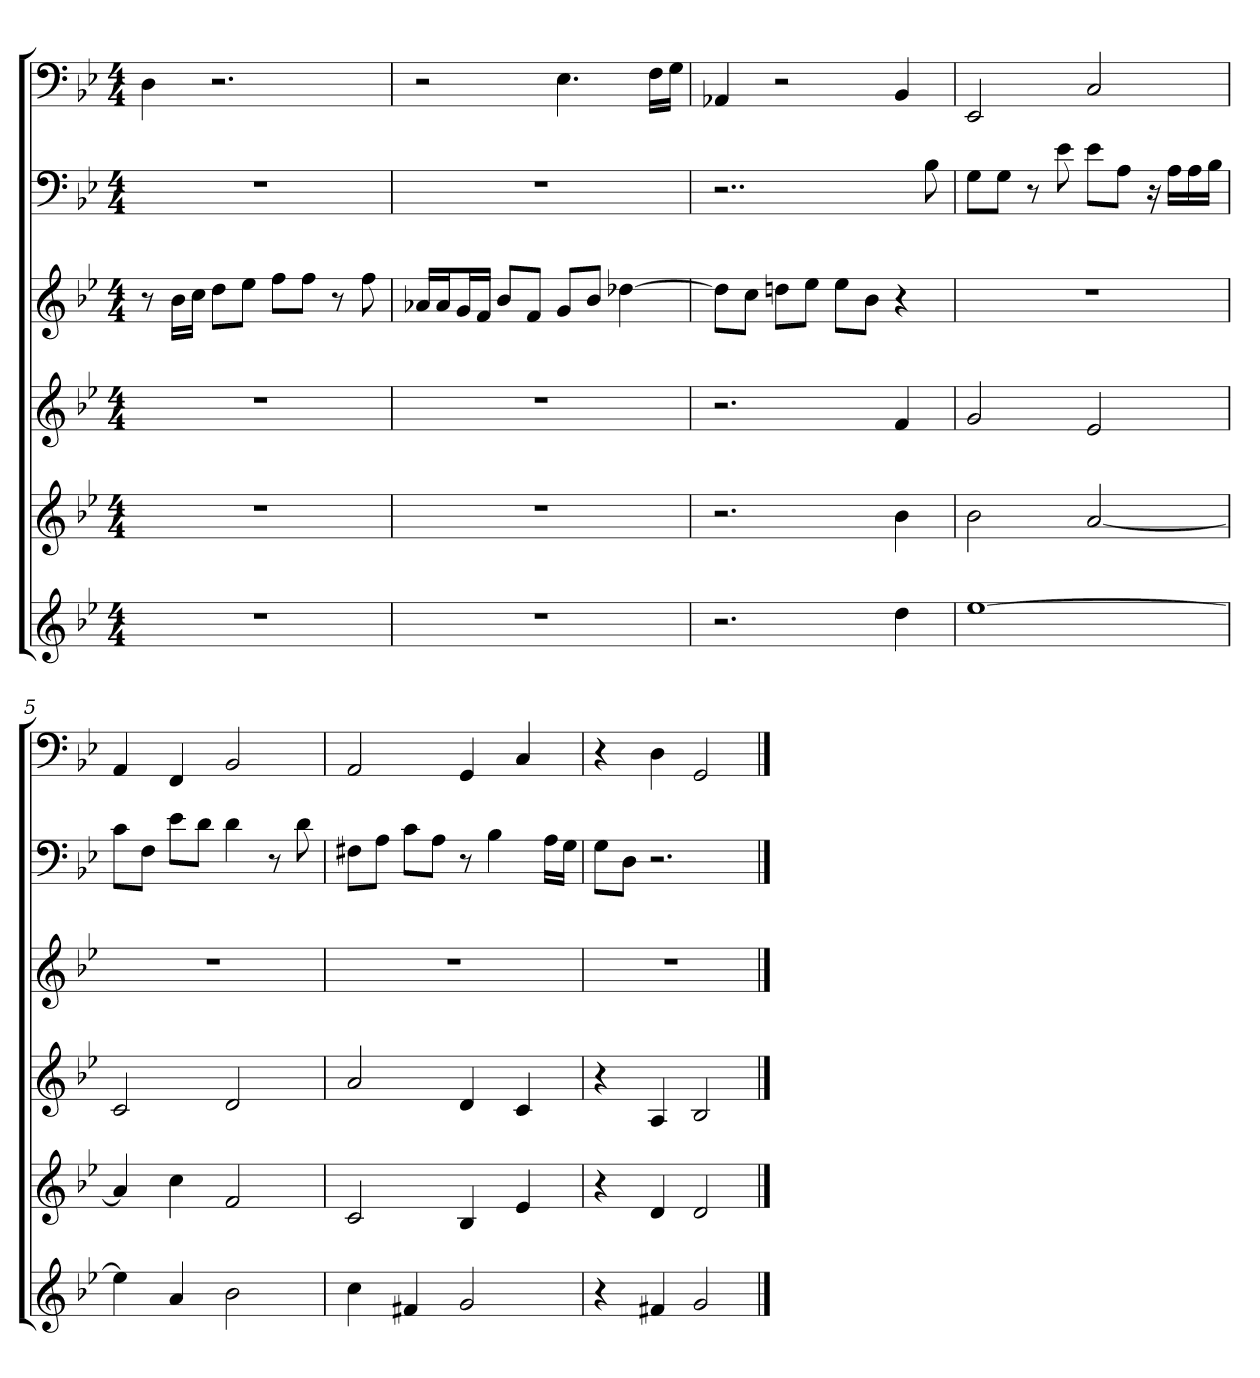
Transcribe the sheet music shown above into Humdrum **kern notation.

**kern	**kern	**kern	**kern	**kern	**kern
*part6	*part5	*part4	*part3	*part2	*part1
*staff6	*staff5	*staff4	*staff3	*staff2	*staff1
*k[b-e-]	*k[b-e-]	*k[b-e-]	*k[b-e-]	*k[b-e-]	*k[b-e-]
*g:	*g:	*g:	*g:	*g:	*g:
*M4/4	*M4/4	*M4/4	*M4/4	*M4/4	*M4/4
=1	=1	=1	=1	=1	=1
1r	1r	1r	8r	1r	4D
.	.	.	16b-LL	.	.
.	.	.	16ccJJ	.	.
.	.	.	8ddL	.	2.r
.	.	.	8ee-J	.	.
.	.	.	8ffL	.	.
.	.	.	8ffJ	.	.
.	.	.	8r	.	.
.	.	.	8ff	.	.
=2	=2	=2	=2	=2	=2
1r	1r	1r	16a-XLL	1r	2r
.	.	.	16a-J	.	.
.	.	.	16gL	.	.
.	.	.	16fJJ	.	.
.	.	.	8b-L	.	.
.	.	.	8fJ	.	.
.	.	.	8gL	.	4.E-
.	.	.	8b-J	.	.
.	.	.	[4dd-X	.	.
.	.	.	.	.	16FLL
.	.	.	.	.	16GJJ
=3	=3	=3	=3	=3	=3
2.r	2.r	2.r	8dd-L]	2..r	4AA-X
.	.	.	8ccJ	.	.
.	.	.	8ddnL	.	2r
.	.	.	8ee-J	.	.
.	.	.	8ee-L	.	.
.	.	.	8b-J	.	.
4dd	4b-	4f	4r	.	4BB-
.	.	.	.	8B-	.
=4	=4	=4	=4	=4	=4
[1ee-	2b-	2g	1r	8GL	2EE-
.	.	.	.	8GJ	.
.	.	.	.	8r	.
.	.	.	.	8e-	.
.	[2a	2e-	.	8e-L	2C
.	.	.	.	8AJ	.
.	.	.	.	16r	.
.	.	.	.	16ALL	.
.	.	.	.	16A	.
.	.	.	.	16B-JJ	.
=5	=5	=5	=5	=5	=5
4ee-]	4a]	2c	1r	8cL	4AA
.	.	.	.	8FJ	.
4a	4cc	.	.	8e-L	4FF
.	.	.	.	8dJ	.
2b-	2f	2d	.	4d	2BB-
.	.	.	.	8r	.
.	.	.	.	8d	.
=6	=6	=6	=6	=6	=6
4cc	2c	2a	1r	8F#XL	2AA
.	.	.	.	8AJ	.
4f#X	.	.	.	8cL	.
.	.	.	.	8AJ	.
2g	4B-	4d	.	8r	4GG
.	.	.	.	4B-	.
.	4e-	4c	.	.	4C
.	.	.	.	16ALL	.
.	.	.	.	16GJJ	.
=7	=7	=7	=7	=7	=7
4r	4r	4r	1r	8GL	4r
.	.	.	.	8DJ	.
4f#X	4d	4A	.	2.r	4D
2g	2d	2B-	.	.	2GG
==	==	==	==	==	==
*-	*-	*-	*-	*-	*-
